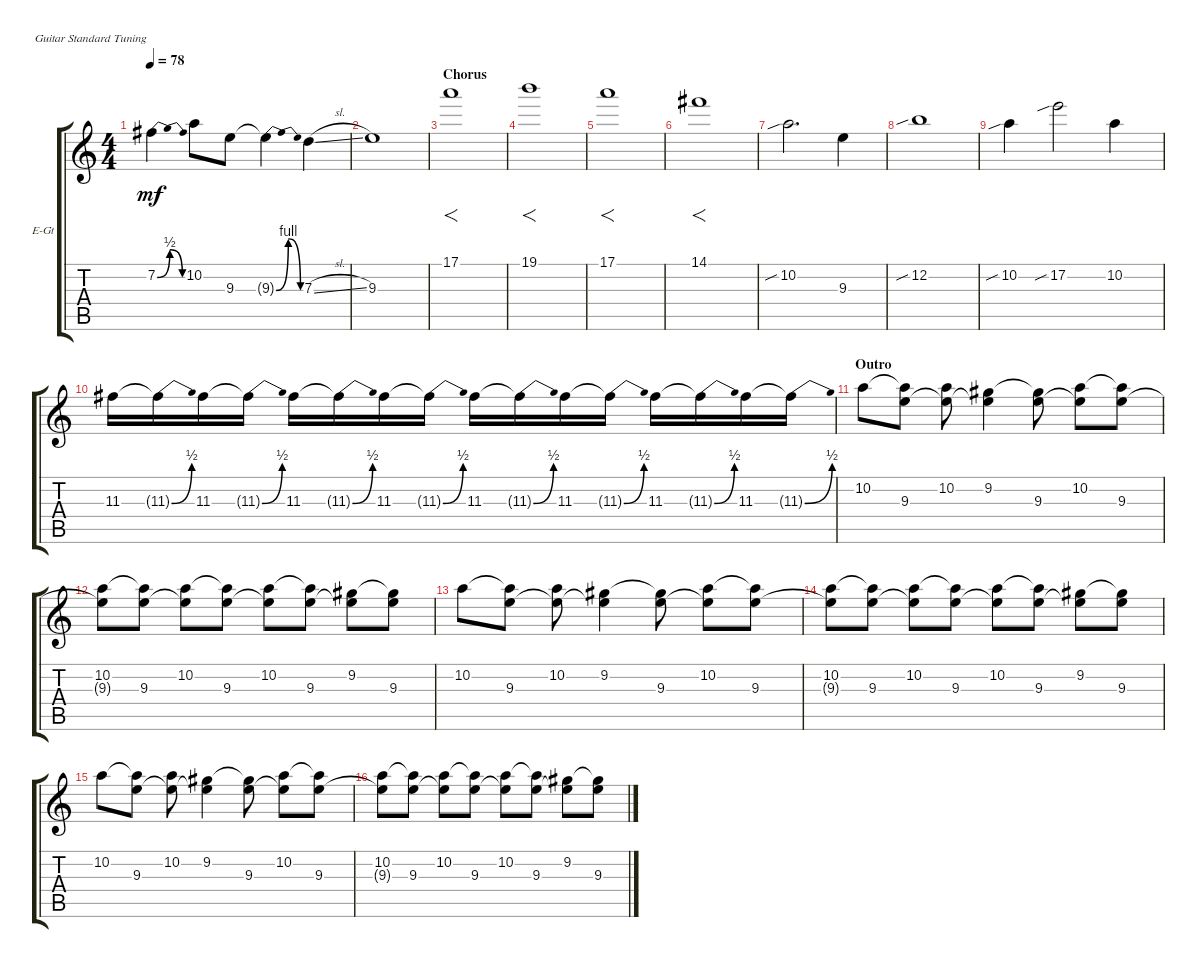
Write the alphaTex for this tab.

\defaultSystemsLayout 4
\bracketExtendMode groupsimilarinstruments
\firstSystemTrackNameOrientation horizontal
\otherSystemsTrackNameOrientation horizontal
\track ("Electric Guitar" "E-Gt") {instrument distortionguitar}
\staff {score tabs}
\tuning (E4 B3 G3 D3 A2 E2)
\ts (4 4)
\tempo 78
\clef g2
\ks c
7.2{be (bendrelease 0 0 10.2 2 20.4 2 30 0) t}.4{dy mf} 10.2.8 9.3.8 9.3{be (bendrelease 0 0 10.2 4 20.4 4 30 0) t}.4 7.3{sl}.4 |
9.3.1 |
\section ("" "Chorus")
17.1.1{f} |
19.1.1{f} |
17.1.1{f} |
14.1.1{f} |
\scale
0.314118 10.2{sib}.2{d} 9.3.4 |
\scale
0.243644 12.2{sib}.1 |
\scale
0.195467 10.2{sib}.4 17.2{sib}.2 10.2.4 |
11.3.16 11.3{be (bend 0 0 14.399999999999999 2) t}.16 11.3.16 11.3{be (bend 0 0 14.399999999999999 2) t}.16 11.3.16 11.3{be (bend 0 0 14.399999999999999 2) t}.16 11.3.16 11.3{be (bend 0 0 14.399999999999999 2) t}.16 11.3.16 11.3{be (bend 0 0 14.399999999999999 2) t}.16 11.3.16 11.3{be (bend 0 0 14.399999999999999 2) t}.16 11.3.16 11.3{be (bend 0 0 14.399999999999999 2) t}.16 11.3.16 11.3{be (bend 0 0 14.399999999999999 2) t}.16 |
\section ("" "Outro")
10.2.8 (9.3 10.2{t}).8 (10.2 9.3{t}).8 (9.2 9.3{t}).4 (9.3 9.2{t}).8 (10.2 9.3{t}).8 (9.3 10.2{t}).8 |
(10.2 9.3{t}).8 (9.3 10.2{t}).8 (10.2 9.3{t}).8 (9.3 10.2{t}).8 (10.2 9.3{t}).8 (9.3 10.2{t}).8 (9.2 9.3{t}).8 (9.3 9.2{t}).8 |
10.2.8 (9.3 10.2{t}).8 (10.2 9.3{t}).8 (9.2 9.3{t}).4 (9.3 9.2{t}).8 (10.2 9.3{t}).8 (9.3 10.2{t}).8 |
(10.2 9.3{t}).8 (9.3 10.2{t}).8 (10.2 9.3{t}).8 (9.3 10.2{t}).8 (10.2 9.3{t}).8 (9.3 10.2{t}).8 (9.2 9.3{t}).8 (9.3 9.2{t}).8 |
10.2.8 (9.3 10.2{t}).8 (10.2 9.3{t}).8 (9.2 9.3{t}).4 (9.3 9.2{t}).8 (10.2 9.3{t}).8 (9.3 10.2{t}).8 |
(10.2 9.3{t}).8 (9.3 10.2{t}).8 (10.2 9.3{t}).8 (9.3 10.2{t}).8 (10.2 9.3{t}).8 (9.3 10.2{t}).8 (9.2 9.3{t}).8 (9.3 9.2{t}).8
